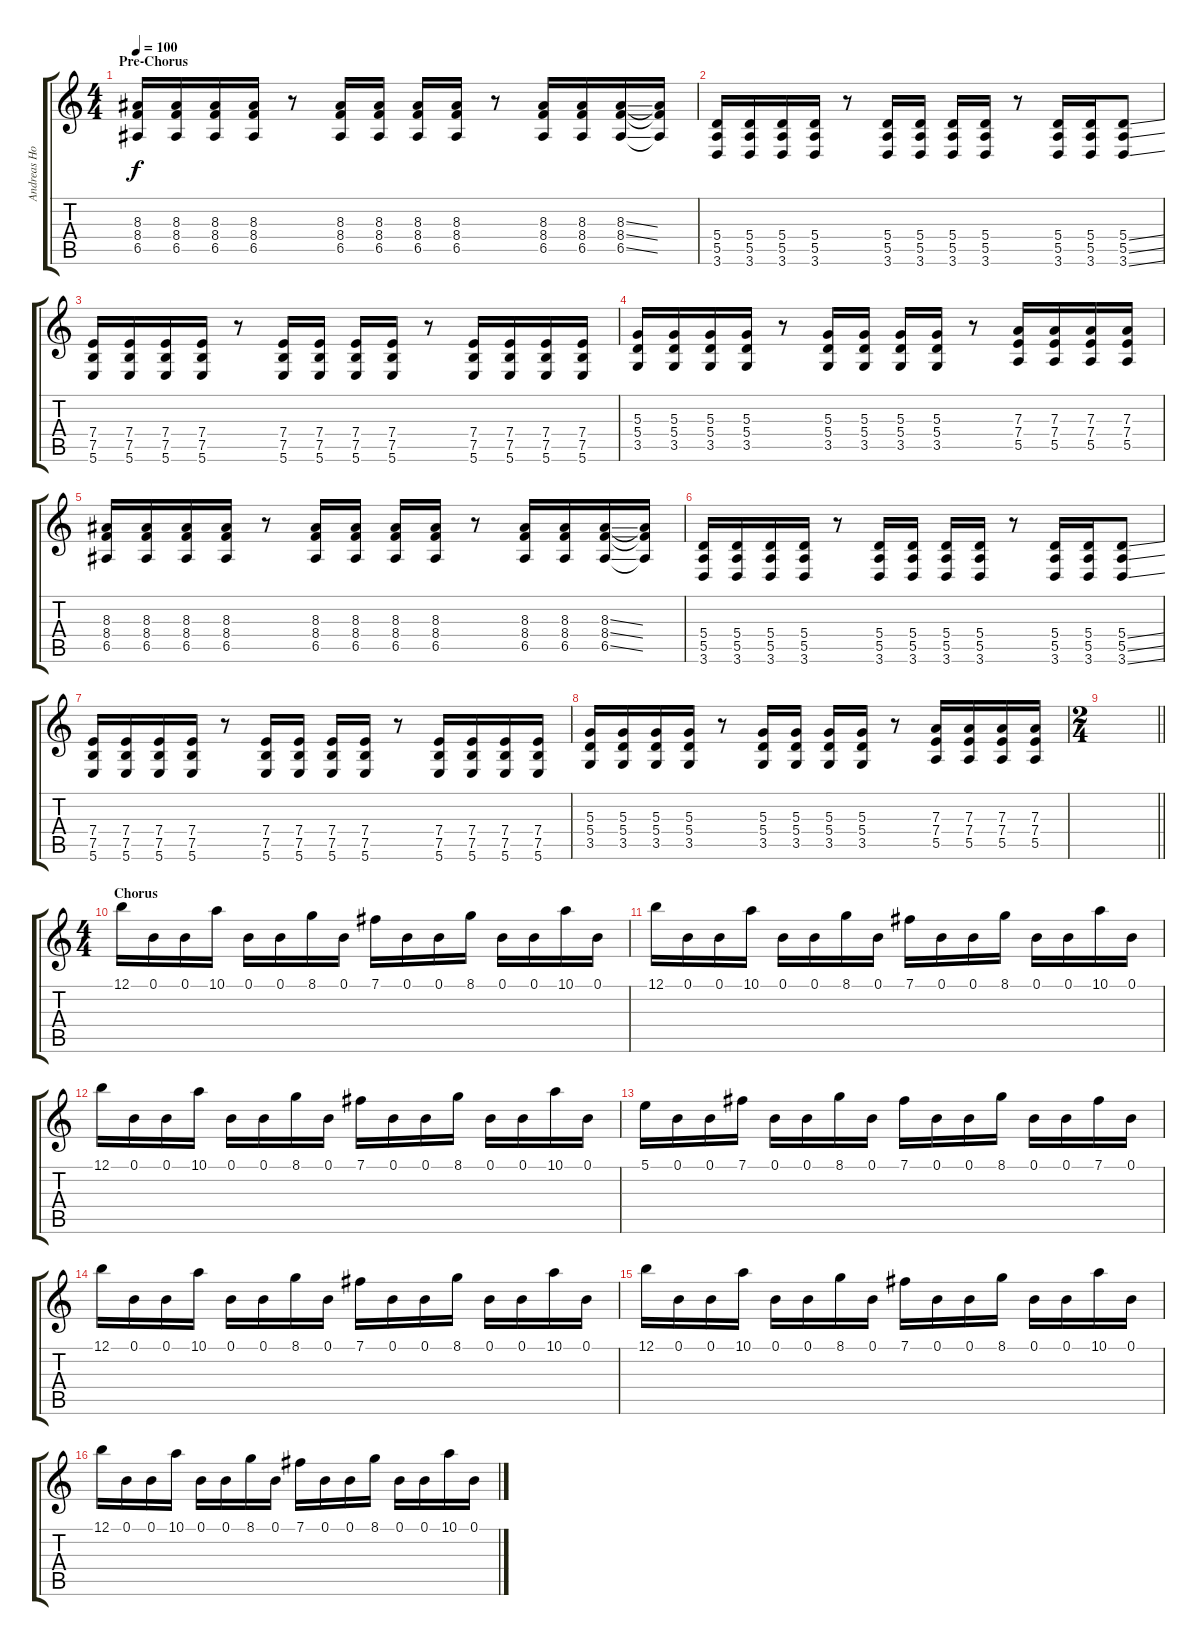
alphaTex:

\track ("Andreas Holma" "Andreas Ho") {instrument distortionguitar}
\staff {score tabs}
\tuning (B3 Gb3 D3 A2 E2 B1) {hide}
\ts (4 4)
\section ("" "Pre-Chorus")
\tempo 100
\clef g2
\ks c
(8.3 8.4 6.5).16{dy f} (8.3 8.4 6.5).16 (8.3 8.4 6.5).16 (8.3 8.4 6.5).16 r.8 (8.3 8.4 6.5).16 (8.3 8.4 6.5).16 (8.3 8.4 6.5).16 (8.3 8.4 6.5).16 r.8 (8.3 8.4 6.5).16 (8.3 8.4 6.5).16 (8.3{ss} 8.4{ss} 6.5{ss}).16 (8.3{t} 8.4{t} 6.5{t}).16 |
(5.4 5.5 3.6).16 (5.4 5.5 3.6).16 (5.4 5.5 3.6).16 (5.4 5.5 3.6).16 r.8 (5.4 5.5 3.6).16 (5.4 5.5 3.6).16 (5.4 5.5 3.6).16 (5.4 5.5 3.6).16 r.8 (5.4 5.5 3.6).16 (5.4 5.5 3.6).16 (5.4{ss} 5.5{ss} 3.6{ss}).8 |
(7.4 7.5 5.6).16 (7.4 7.5 5.6).16 (7.4 7.5 5.6).16 (7.4 7.5 5.6).16 r.8 (7.4 7.5 5.6).16 (7.4 7.5 5.6).16 (7.4 7.5 5.6).16 (7.4 7.5 5.6).16 r.8 (7.4 7.5 5.6).16 (7.4 7.5 5.6).16 (7.4 7.5 5.6).16 (7.4 7.5 5.6).16 |
(5.3 5.4 3.5).16 (5.3 5.4 3.5).16 (5.3 5.4 3.5).16 (5.3 5.4 3.5).16 r.8 (5.3 5.4 3.5).16 (5.3 5.4 3.5).16 (5.3 5.4 3.5).16 (5.3 5.4 3.5).16 r.8 (7.3 7.4 5.5).16 (7.3 7.4 5.5).16 (7.3 7.4 5.5).16 (7.3 7.4 5.5).16 |
(8.3 8.4 6.5).16 (8.3 8.4 6.5).16 (8.3 8.4 6.5).16 (8.3 8.4 6.5).16 r.8 (8.3 8.4 6.5).16 (8.3 8.4 6.5).16 (8.3 8.4 6.5).16 (8.3 8.4 6.5).16 r.8 (8.3 8.4 6.5).16 (8.3 8.4 6.5).16 (8.3{ss} 8.4{ss} 6.5{ss}).16 (8.3{t} 8.4{t} 6.5{t}).16 |
(5.4 5.5 3.6).16 (5.4 5.5 3.6).16 (5.4 5.5 3.6).16 (5.4 5.5 3.6).16 r.8 (5.4 5.5 3.6).16 (5.4 5.5 3.6).16 (5.4 5.5 3.6).16 (5.4 5.5 3.6).16 r.8 (5.4 5.5 3.6).16 (5.4 5.5 3.6).16 (5.4{ss} 5.5{ss} 3.6{ss}).8 |
(7.4 7.5 5.6).16 (7.4 7.5 5.6).16 (7.4 7.5 5.6).16 (7.4 7.5 5.6).16 r.8 (7.4 7.5 5.6).16 (7.4 7.5 5.6).16 (7.4 7.5 5.6).16 (7.4 7.5 5.6).16 r.8 (7.4 7.5 5.6).16 (7.4 7.5 5.6).16 (7.4 7.5 5.6).16 (7.4 7.5 5.6).16 |
(5.3 5.4 3.5).16 (5.3 5.4 3.5).16 (5.3 5.4 3.5).16 (5.3 5.4 3.5).16 r.8 (5.3 5.4 3.5).16 (5.3 5.4 3.5).16 (5.3 5.4 3.5).16 (5.3 5.4 3.5).16 r.8 (7.3 7.4 5.5).16 (7.3 7.4 5.5).16 (7.3 7.4 5.5).16 (7.3 7.4 5.5).16 |
\ts (2 4)
\barLineRight lightlight
|
\ts (4 4)
\section ("" "Chorus")
12.1.16 0.1.16 0.1.16 10.1.16 0.1.16 0.1.16 8.1.16 0.1.16 7.1.16 0.1.16 0.1.16 8.1.16 0.1.16 0.1.16 10.1.16 0.1.16 |
12.1.16 0.1.16 0.1.16 10.1.16 0.1.16 0.1.16 8.1.16 0.1.16 7.1.16 0.1.16 0.1.16 8.1.16 0.1.16 0.1.16 10.1.16 0.1.16 |
12.1.16 0.1.16 0.1.16 10.1.16 0.1.16 0.1.16 8.1.16 0.1.16 7.1.16 0.1.16 0.1.16 8.1.16 0.1.16 0.1.16 10.1.16 0.1.16 |
5.1.16 0.1.16 0.1.16 7.1.16 0.1.16 0.1.16 8.1.16 0.1.16 7.1.16 0.1.16 0.1.16 8.1.16 0.1.16 0.1.16 7.1.16 0.1.16 |
12.1.16 0.1.16 0.1.16 10.1.16 0.1.16 0.1.16 8.1.16 0.1.16 7.1.16 0.1.16 0.1.16 8.1.16 0.1.16 0.1.16 10.1.16 0.1.16 |
12.1.16 0.1.16 0.1.16 10.1.16 0.1.16 0.1.16 8.1.16 0.1.16 7.1.16 0.1.16 0.1.16 8.1.16 0.1.16 0.1.16 10.1.16 0.1.16 |
12.1.16 0.1.16 0.1.16 10.1.16 0.1.16 0.1.16 8.1.16 0.1.16 7.1.16 0.1.16 0.1.16 8.1.16 0.1.16 0.1.16 10.1.16 0.1.16
